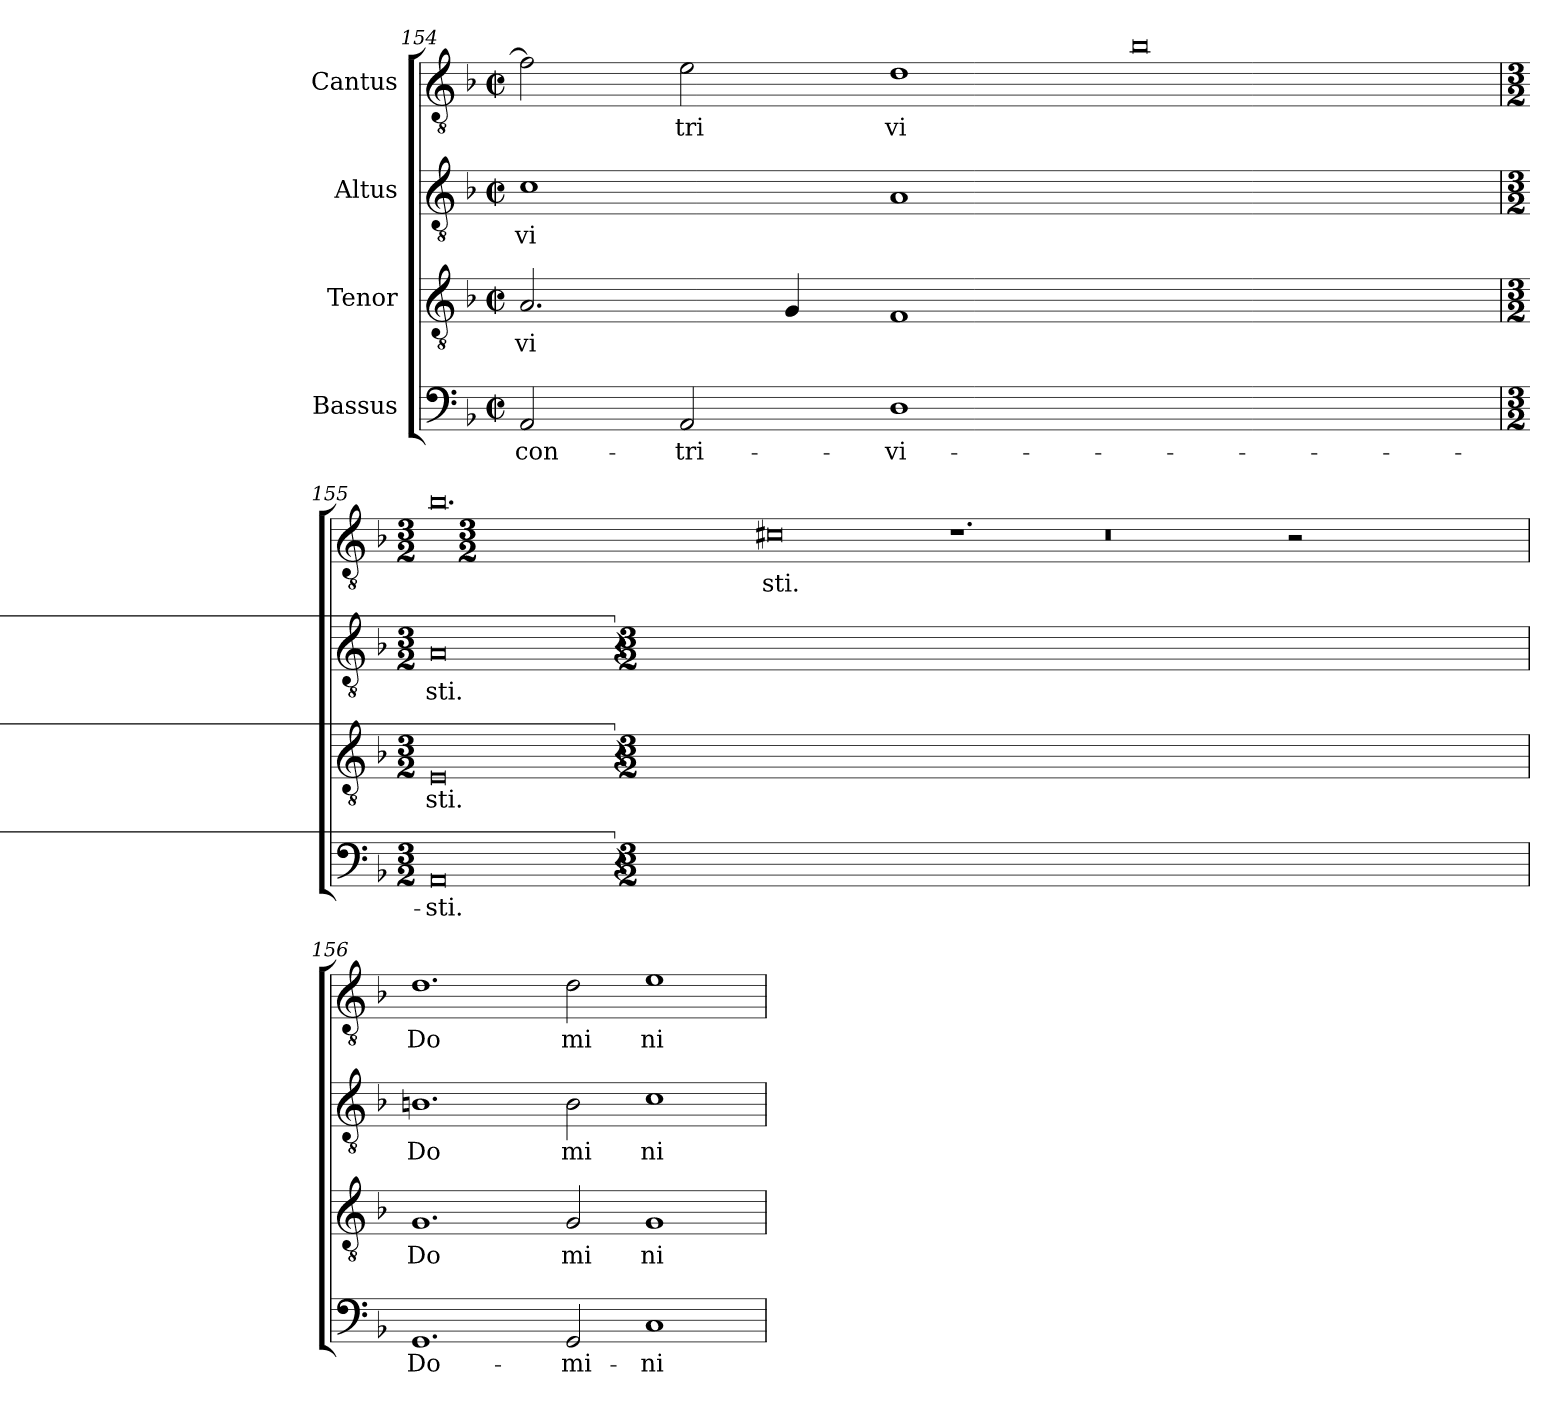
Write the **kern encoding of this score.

**kern	**text	**kern	**text	**kern	**text	**kern	**text
*part4	*part4	*part3	*part3	*part2	*part2	*part1	*part1
*staff4	*staff4	*staff3	*staff3	*staff2	*staff2	*staff1	*staff1
*I"Bassus	*	*I"Tenor	*	*I"Altus	*	*I"Cantus	*
*clefF4	*	*clefGv2	*	*clefGv2	*	*clefGv2	*
*k[b-]	*	*k[b-]	*	*k[b-]	*	*k[b-]	*
*F:	*	*F:	*	*F:	*	*F:	*
*M2/2	*	*M2/2	*	*M2/2	*	*M2/2	*
*met(c|)	*	*met(c|)	*	*met(c|)	*	*met(c|)	*
=154	=154	=154	=154	=154	=154	=154	=154
!	!LO:LY:b:cj	!	!LO:LY:b:cj	!	!LO:LY:b:cj	!	!LO:LY:b:cj
2AA/	con-	2.A/	vi	1c	vi	2f\]	.
!	!LO:LY:b:cj	!	!	!	!	!	!LO:LY:b:cj
2AA/	-tri-	.	.	.	.	2e\	tri
!	!	!	!LO:LY:b:cj	!	!	!	!
.	.	4G/	.	.	.	.	.
!	!LO:LY:b:cj	!	!LO:LY:b:cj	!	!LO:LY:b:cj	!	!LO:LY:b:cj
1D	-vi-	1F	.	1A	.	1d	vi
!	!	!	!	!	!	!	!LO:LY:b:cj
0ryy	.	0ryy	.	0ryy	.	0b-	.
=155	=155	=155	=155	=155	=155	=155	=155
*M3/2	*	*M3/2	*	*M3/2	*	*M3/2	*
!	!LO:LY:b:cj	!	!LO:LY:b:cj	!	!LO:LY:b:cj	!	!LO:LY:b:cj
0AA	-sti.	0E	sti.	0A	sti.	0.b-	.
!LO:N:vis=1	!	!LO:N:vis=1	!	!LO:N:vis=1	!	!	!
1%7r	.	1%7r	.	1%7r	.	.	.
*M3/2	*	*M3/2	*	*M3/2	*	*M3/2	*
!	!	!	!	!	!	!	!LO:LY:b:cj
.	.	.	.	.	.	0c#X	sti.
.	.	.	.	.	.	1.r	.
.	.	.	.	.	.	0r	.
.	.	.	.	.	.	2r	.
=156	=156	=156	=156	=156	=156	=156	=156
!	!LO:LY:b:cj	!	!LO:LY:b:cj	!	!LO:LY:b:cj	!	!LO:LY:b:cj
1.GG	Do-	1.G	Do	1.Bn	Do	1.d	Do
!	!LO:LY:b:cj	!	!LO:LY:b:cj	!	!LO:LY:b:cj	!	!LO:LY:b:cj
2GG/	-mi-	2G/	mi	2B\	mi	2d\	mi
!	!LO:LY:b:cj	!	!LO:LY:b:cj	!	!LO:LY:b:cj	!	!LO:LY:b:cj
1C	-ni	1G	ni	1c	ni	1e	ni
=	=	=	=	=	=	=	=
*-	*-	*-	*-	*-	*-	*-	*-
